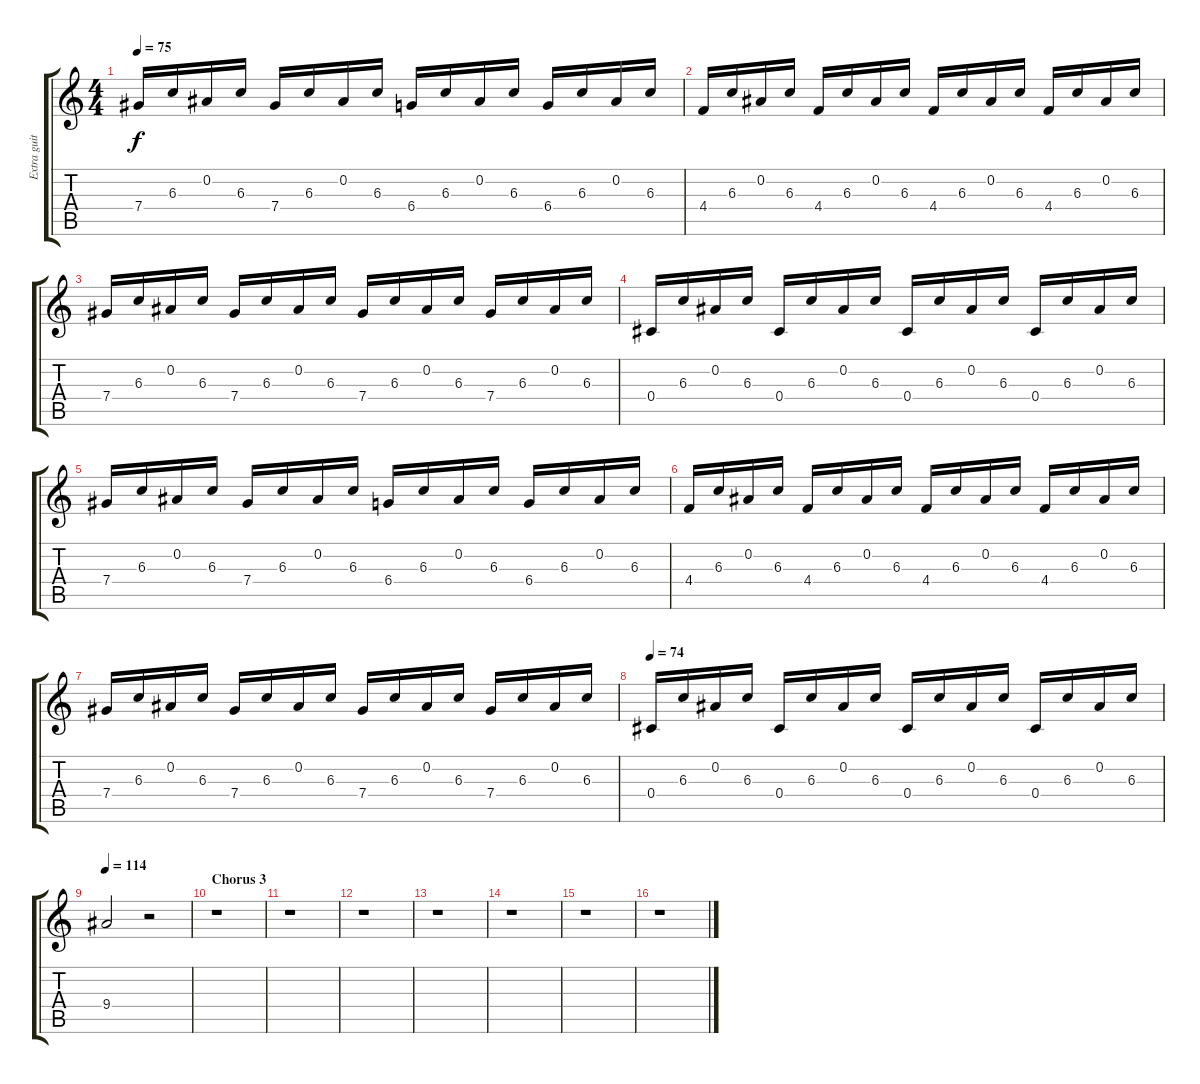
\track ("Extra guitar" "Extra guit") {instrument distortionguitar}
\staff {score tabs}
\tuning (Eb4 Bb3 Gb3 Db3 Ab2 Eb2) {hide}
\ts (4 4)
\tempo 75
\clef g2
\ks c
7.4.16{dy f} 6.3.16 0.2.16 6.3.16 7.4.16 6.3.16 0.2.16 6.3.16 6.4.16 6.3.16 0.2.16 6.3.16 6.4.16 6.3.16 0.2.16 6.3.16 |
4.4.16 6.3.16 0.2.16 6.3.16 4.4.16 6.3.16 0.2.16 6.3.16 4.4.16 6.3.16 0.2.16 6.3.16 4.4.16 6.3.16 0.2.16 6.3.16 |
7.4.16 6.3.16 0.2.16 6.3.16 7.4.16 6.3.16 0.2.16 6.3.16 7.4.16 6.3.16 0.2.16 6.3.16 7.4.16 6.3.16 0.2.16 6.3.16 |
0.4.16 6.3.16 0.2.16 6.3.16 0.4.16 6.3.16 0.2.16 6.3.16 0.4.16 6.3.16 0.2.16 6.3.16 0.4.16 6.3.16 0.2.16 6.3.16 |
7.4.16 6.3.16 0.2.16 6.3.16 7.4.16 6.3.16 0.2.16 6.3.16 6.4.16 6.3.16 0.2.16 6.3.16 6.4.16 6.3.16 0.2.16 6.3.16 |
4.4.16 6.3.16 0.2.16 6.3.16 4.4.16 6.3.16 0.2.16 6.3.16 4.4.16 6.3.16 0.2.16 6.3.16 4.4.16 6.3.16 0.2.16 6.3.16 |
7.4.16 6.3.16 0.2.16 6.3.16 7.4.16 6.3.16 0.2.16 6.3.16 7.4.16 6.3.16 0.2.16 6.3.16 7.4.16 6.3.16 0.2.16 6.3.16 |
\tempo 74
0.4.16 6.3.16 0.2.16 6.3.16 0.4.16 6.3.16 0.2.16 6.3.16 0.4.16 6.3.16 0.2.16 6.3.16 0.4.16 6.3.16 0.2.16 6.3.16 |
\tempo 114
9.4.2 r.2 |
\section ("" "Chorus 3")
r.1 |
r.1 |
r.1 |
r.1 |
r.1 |
r.1 |
r.1
